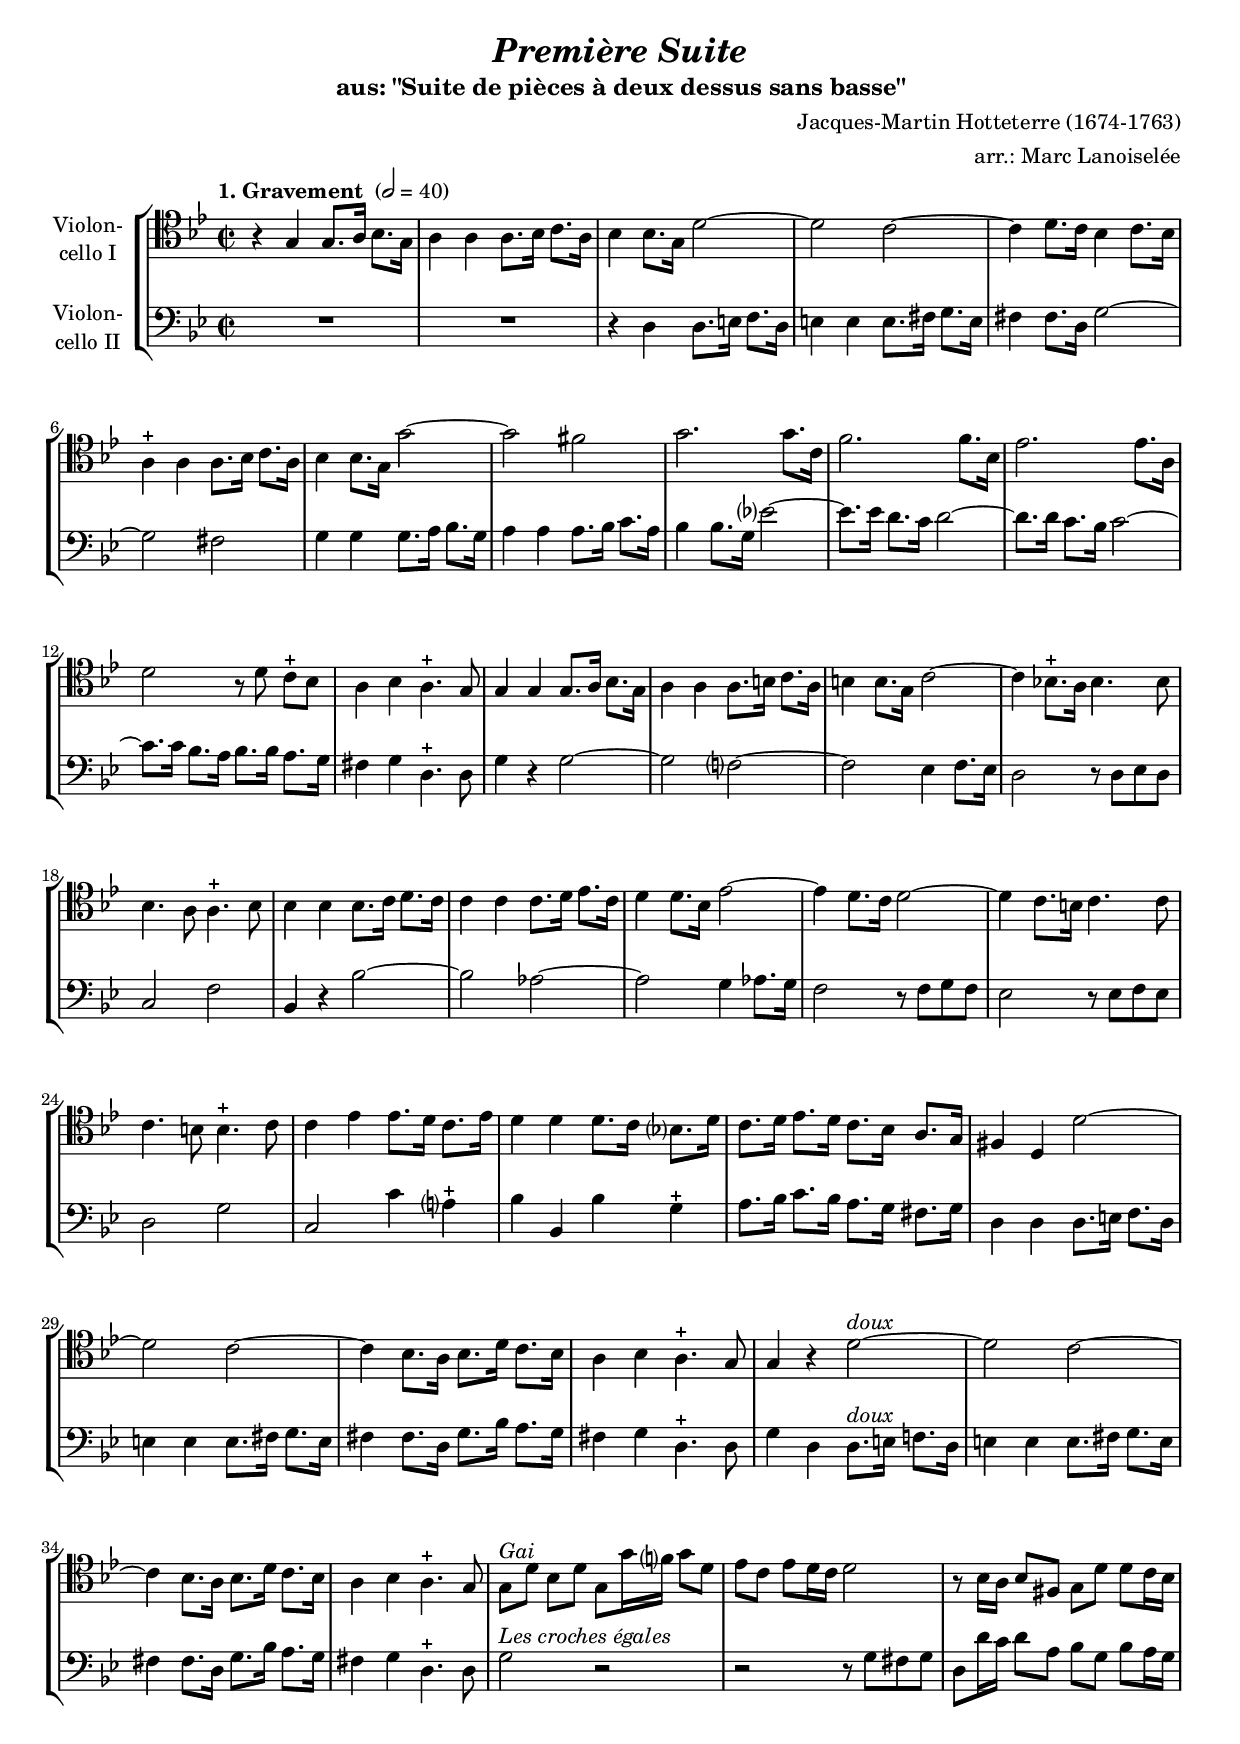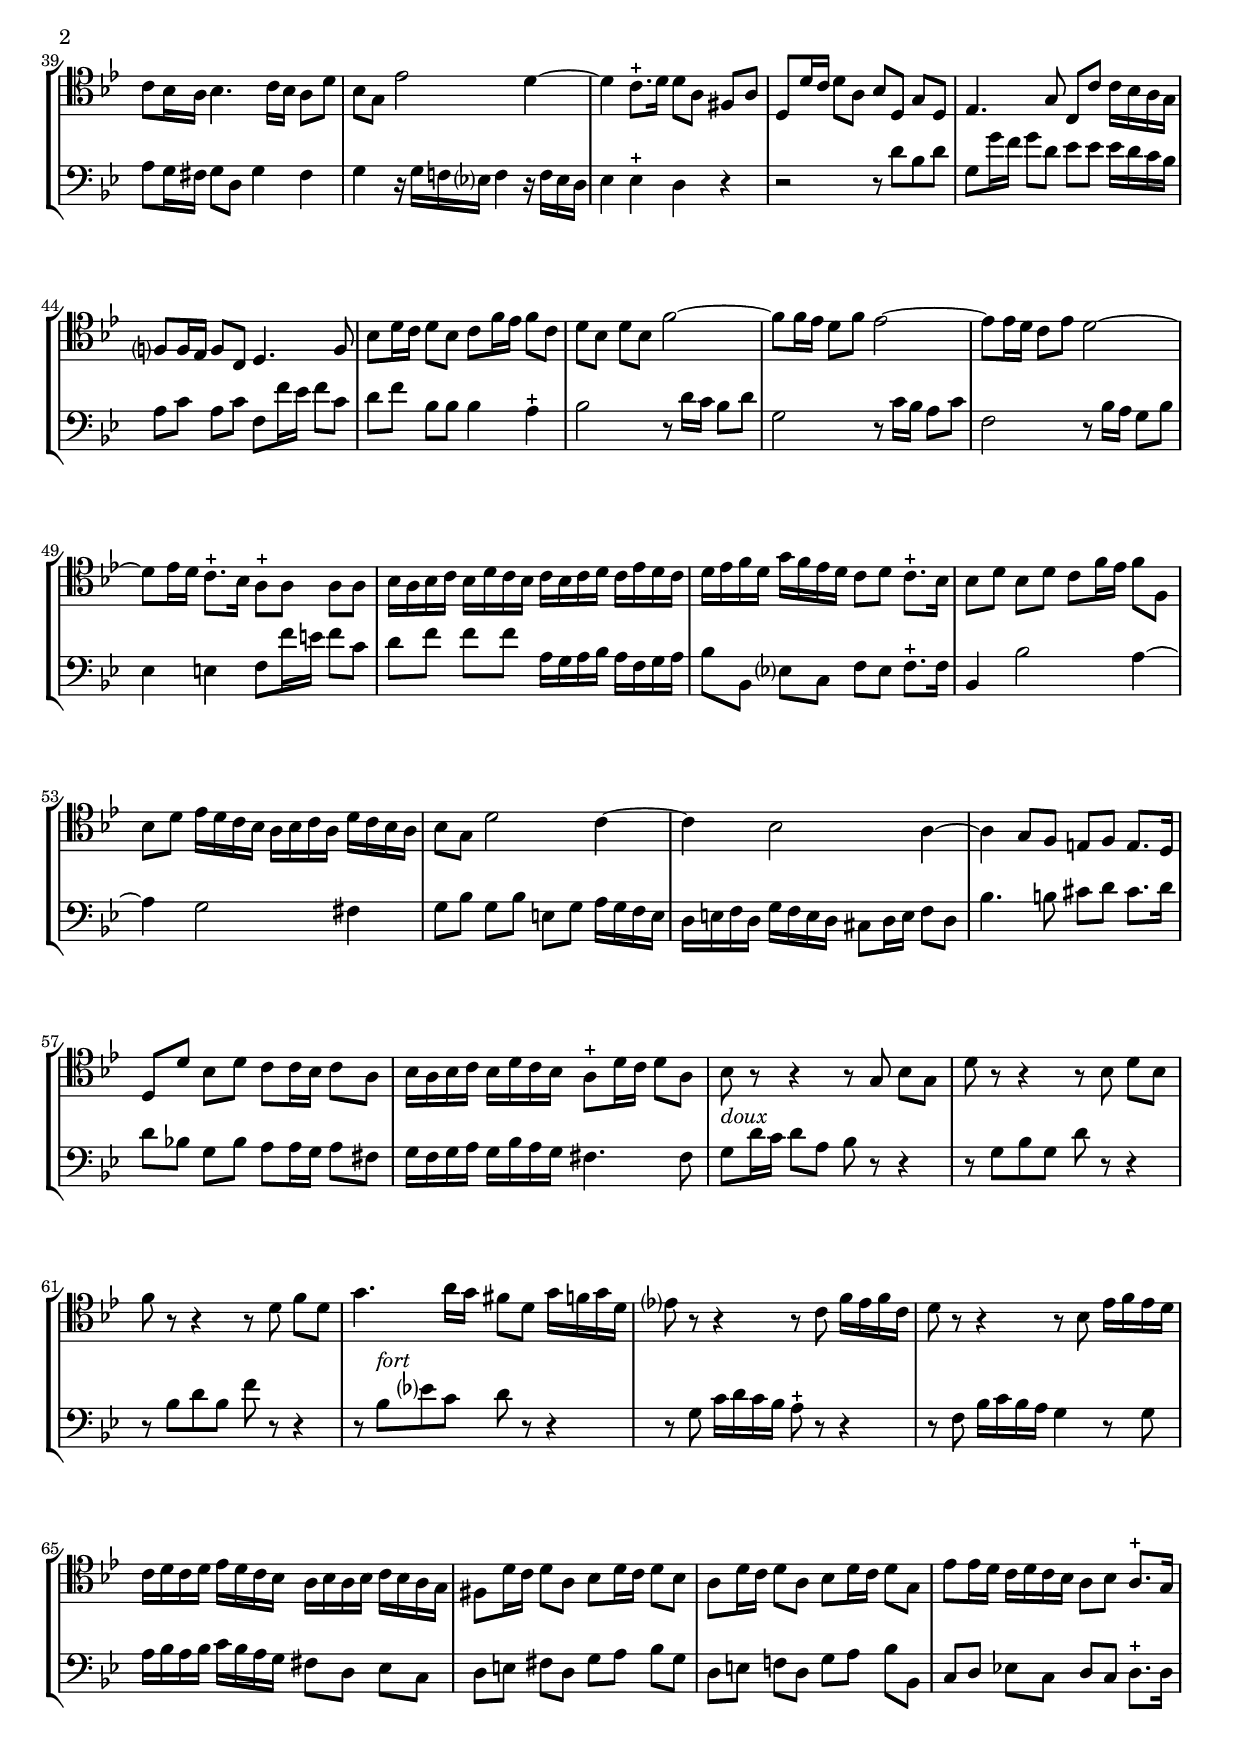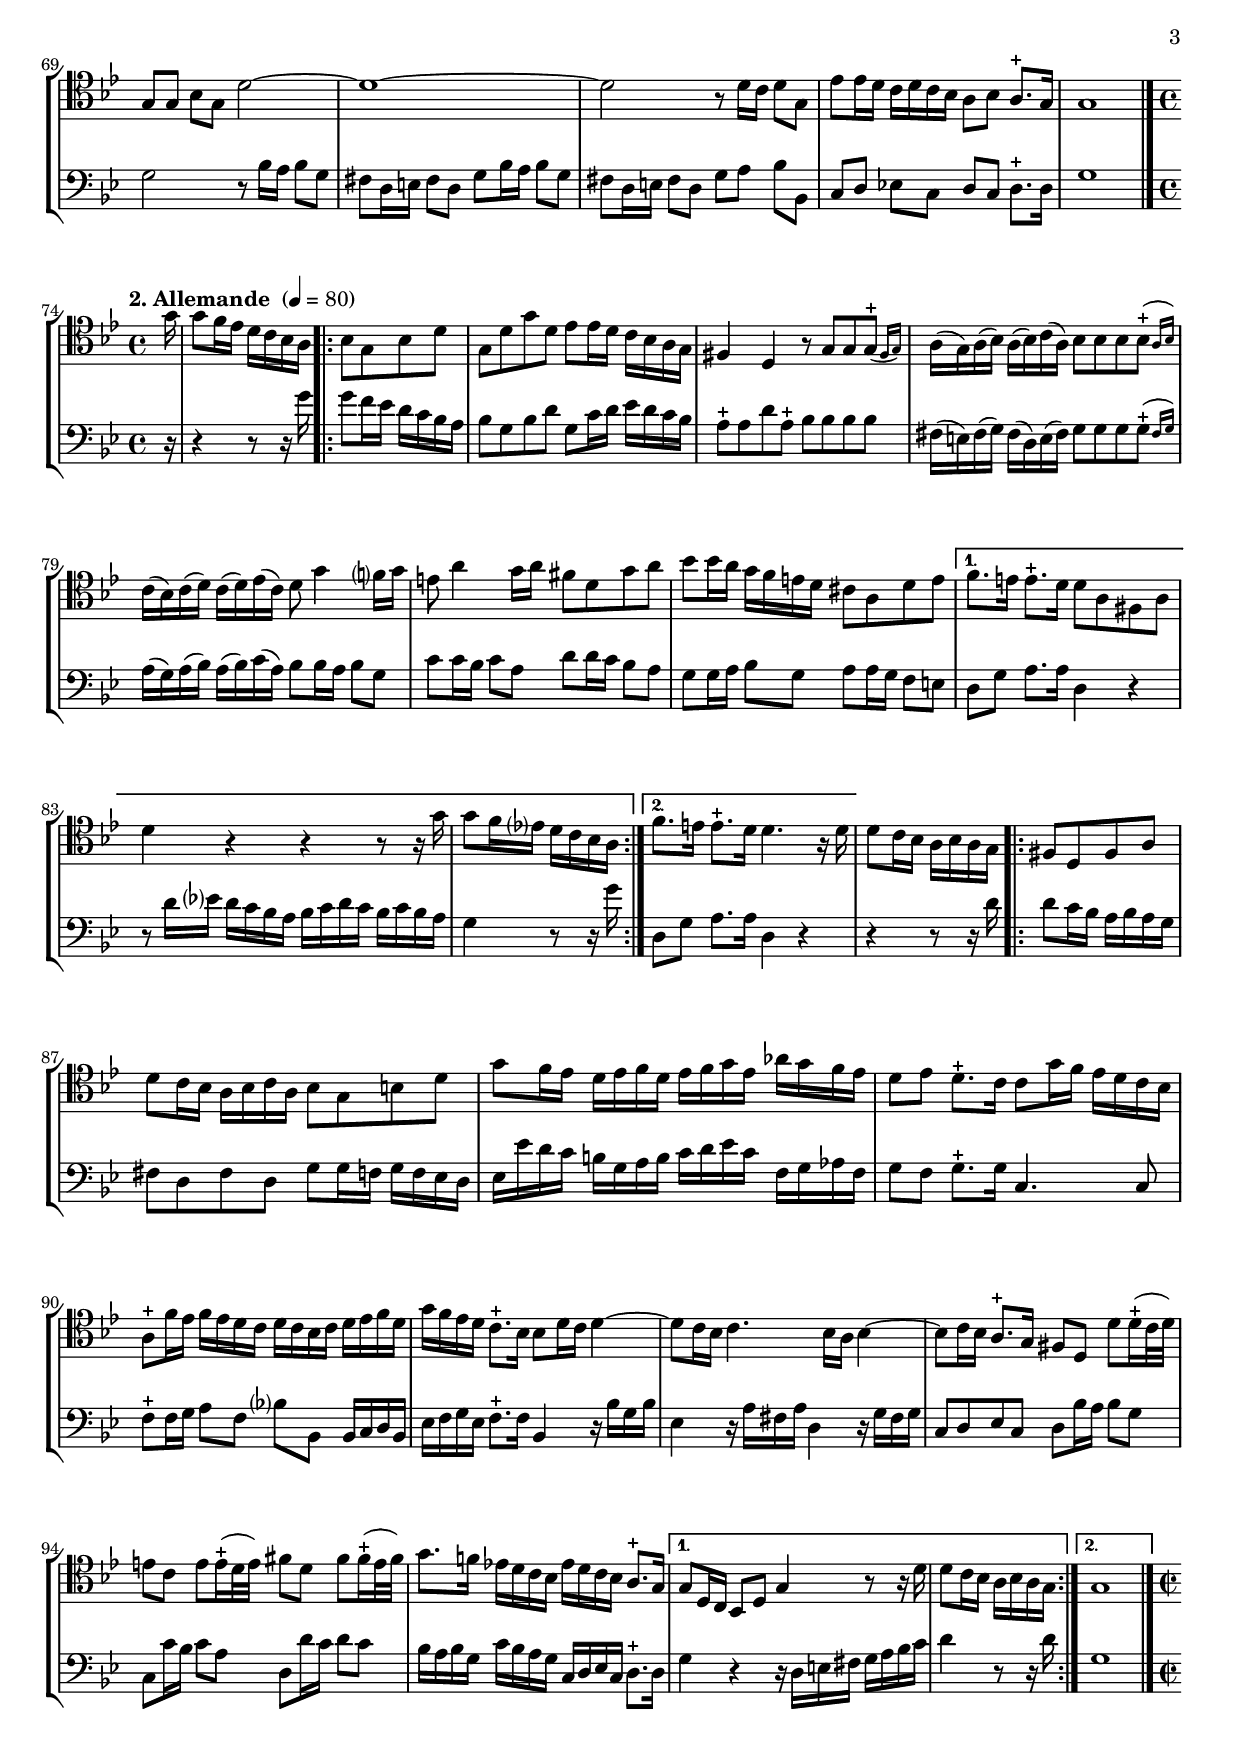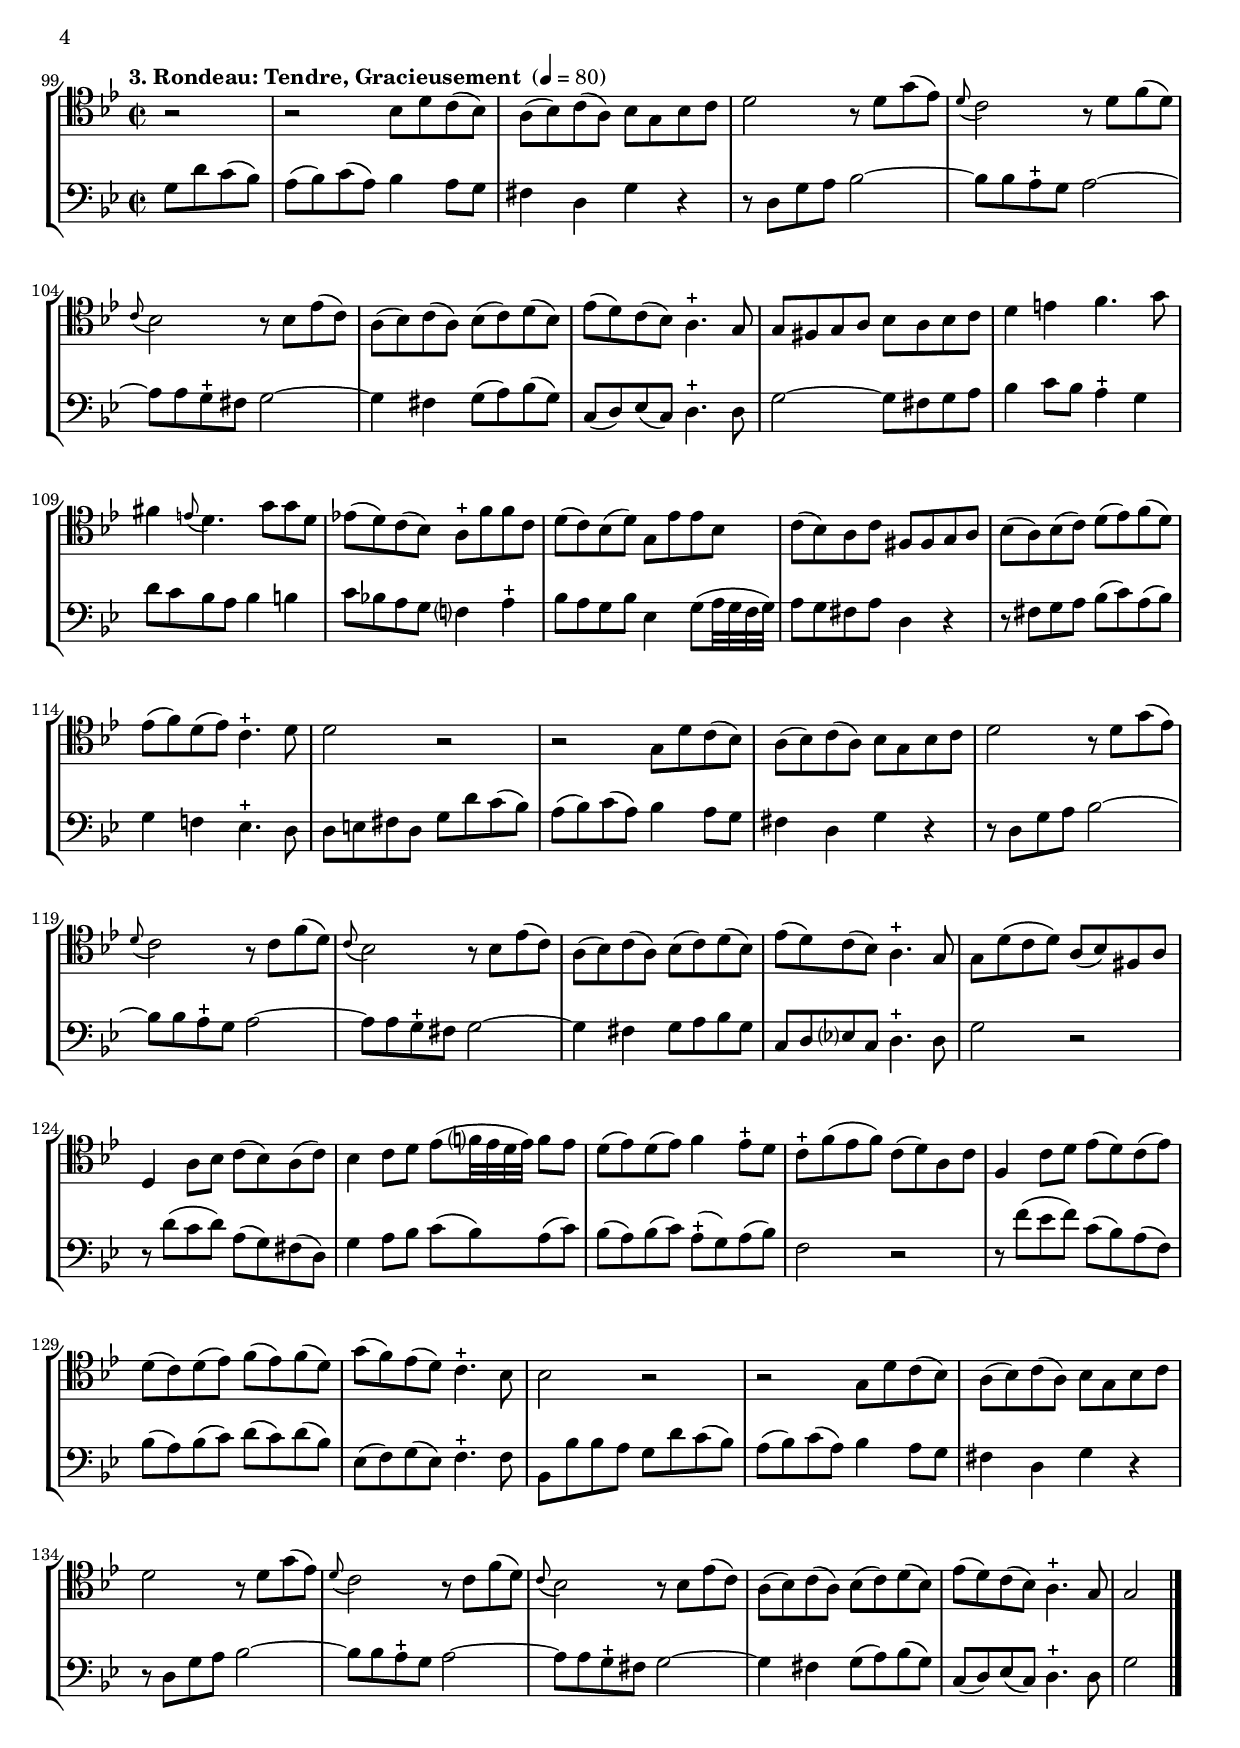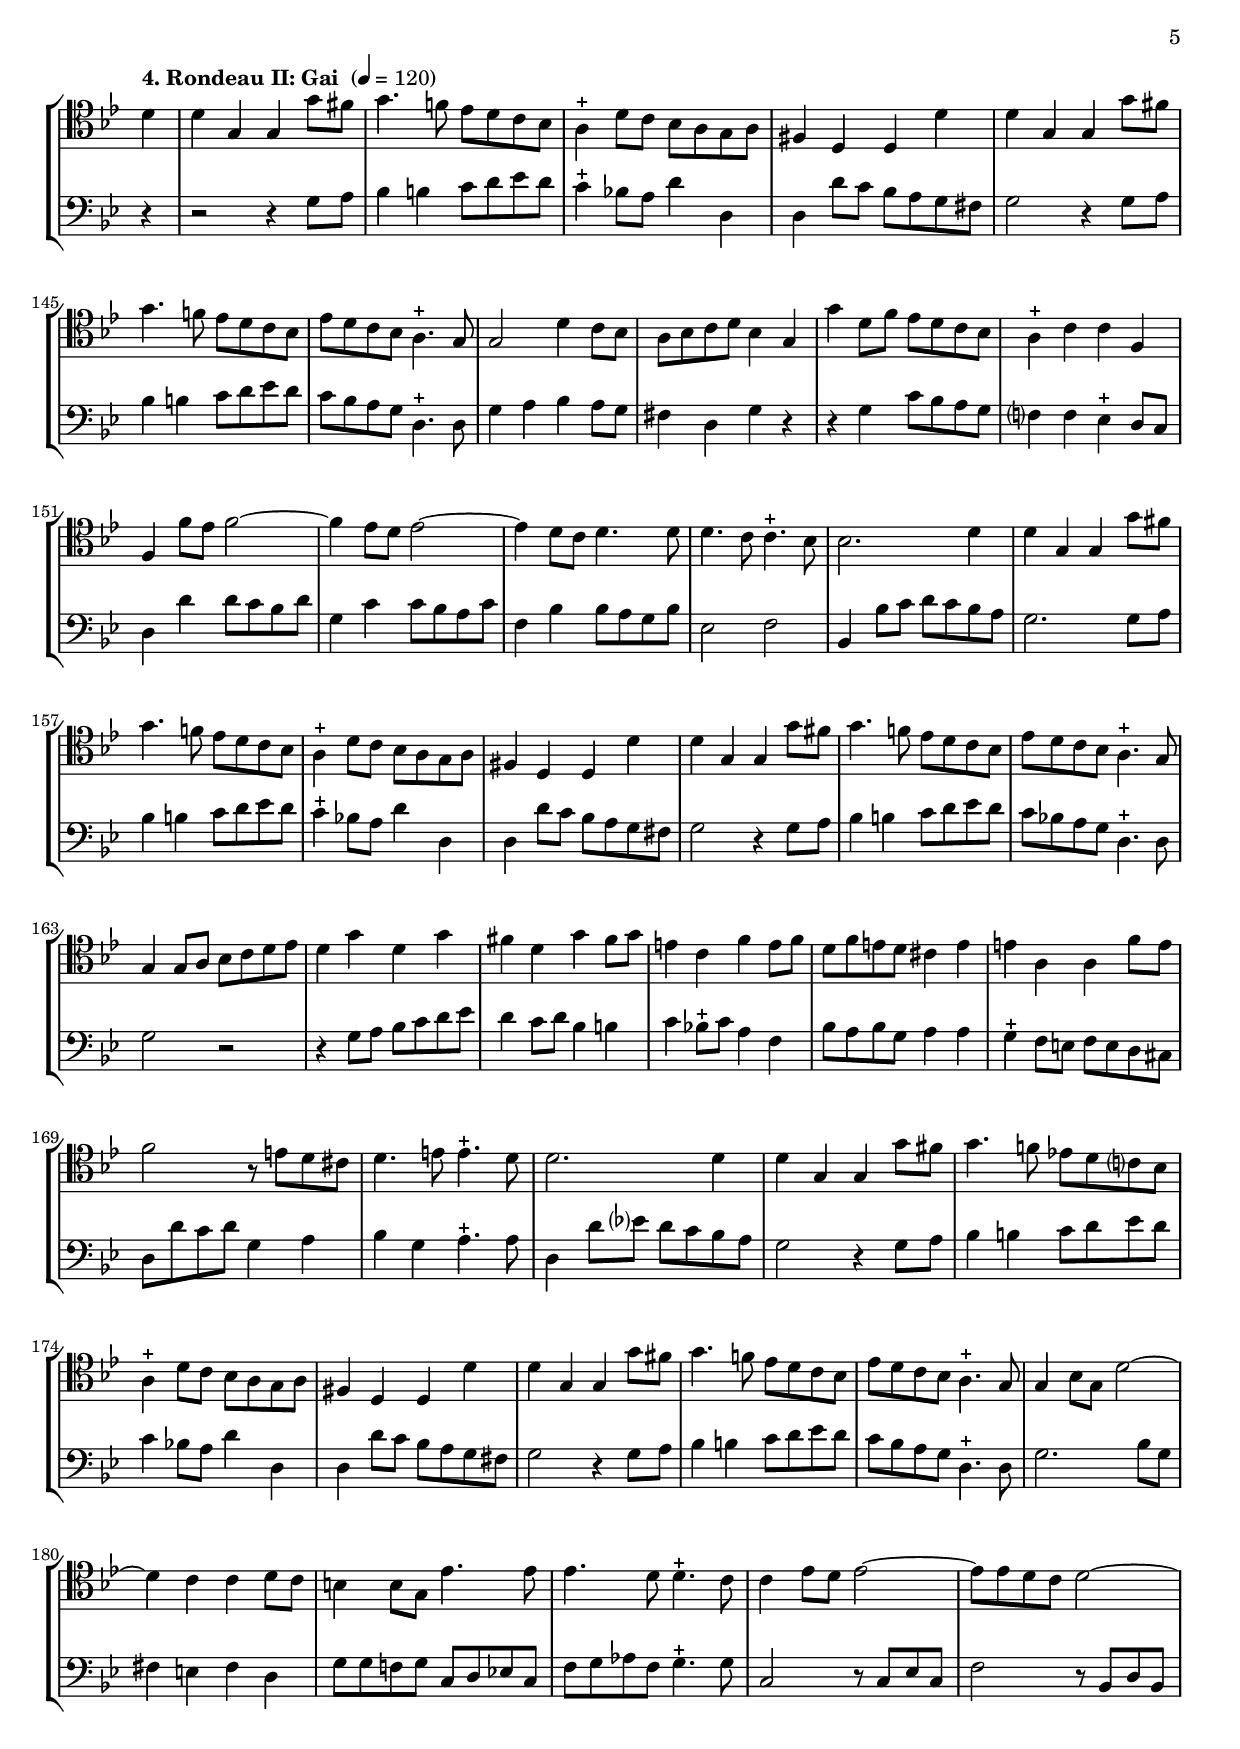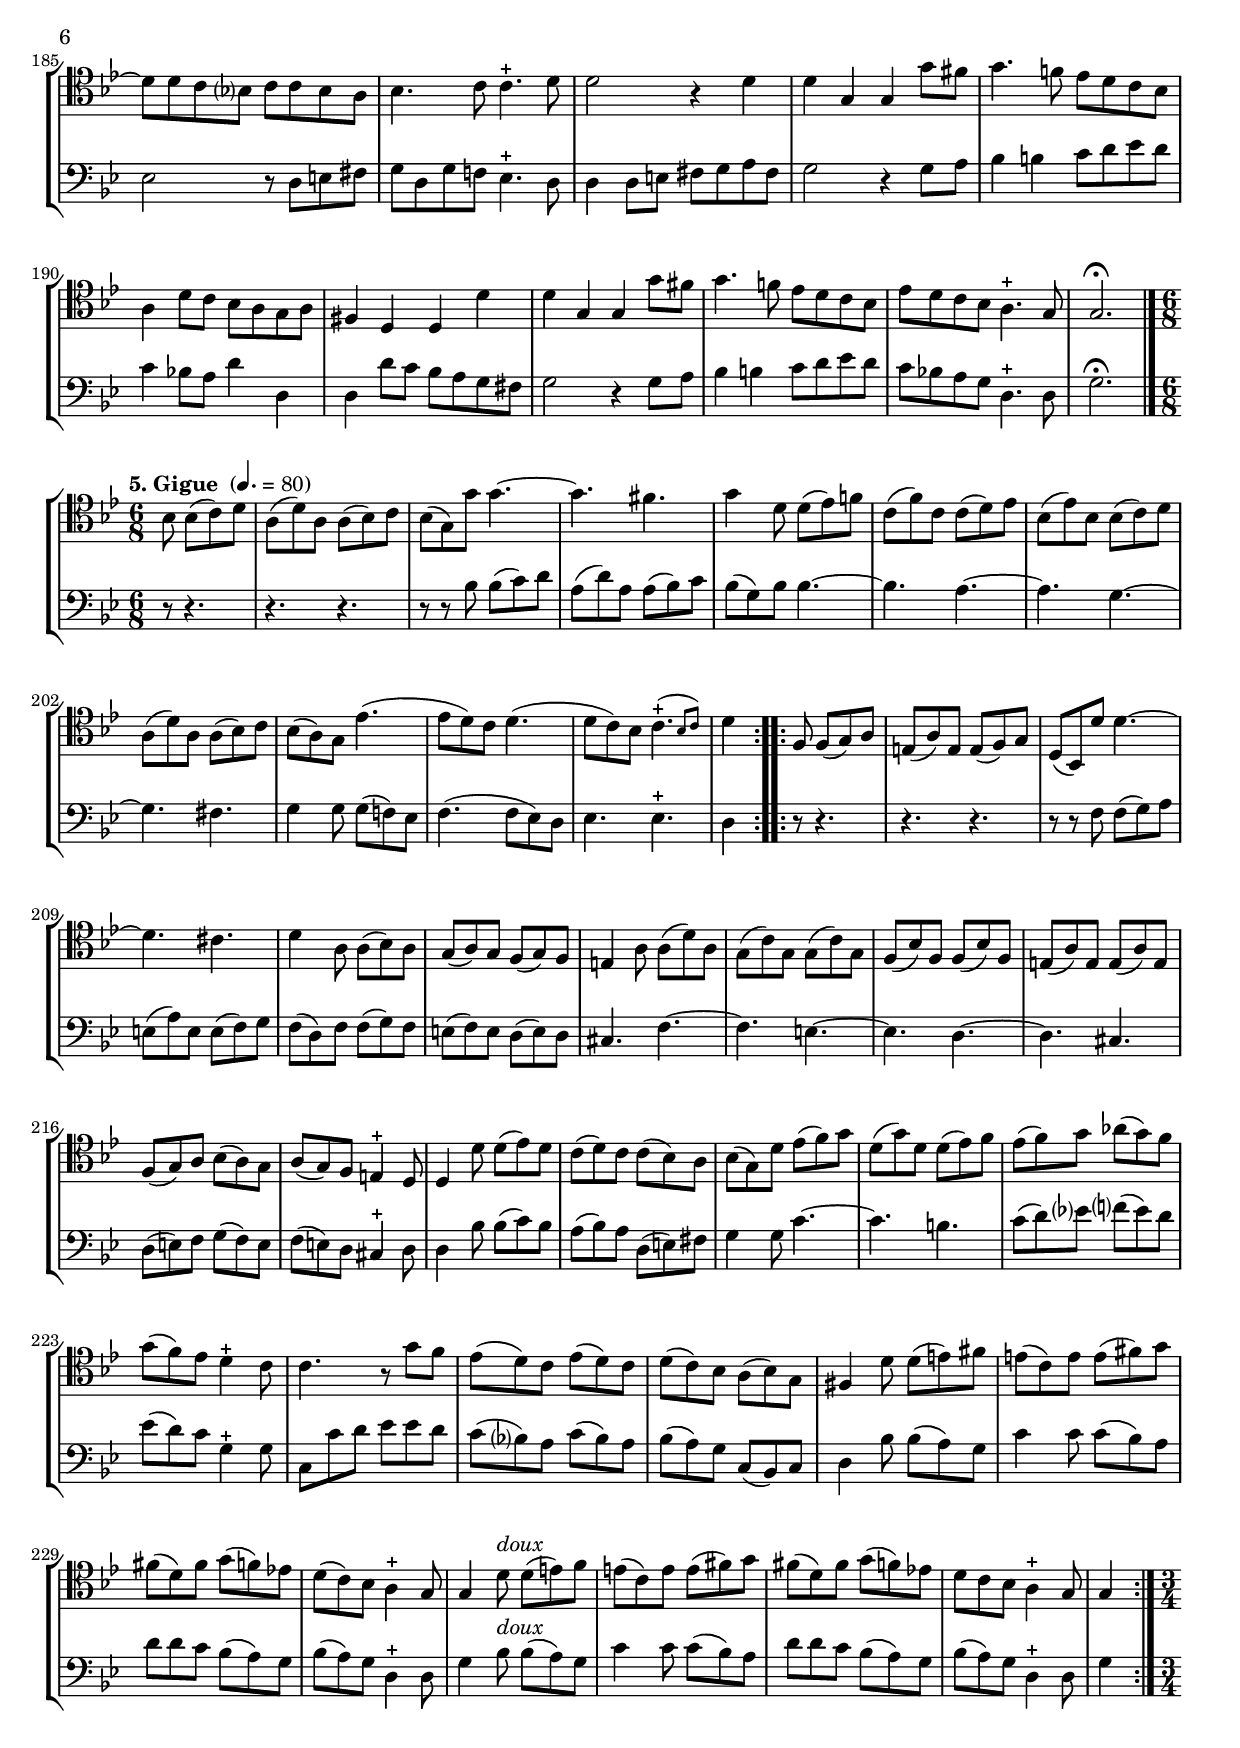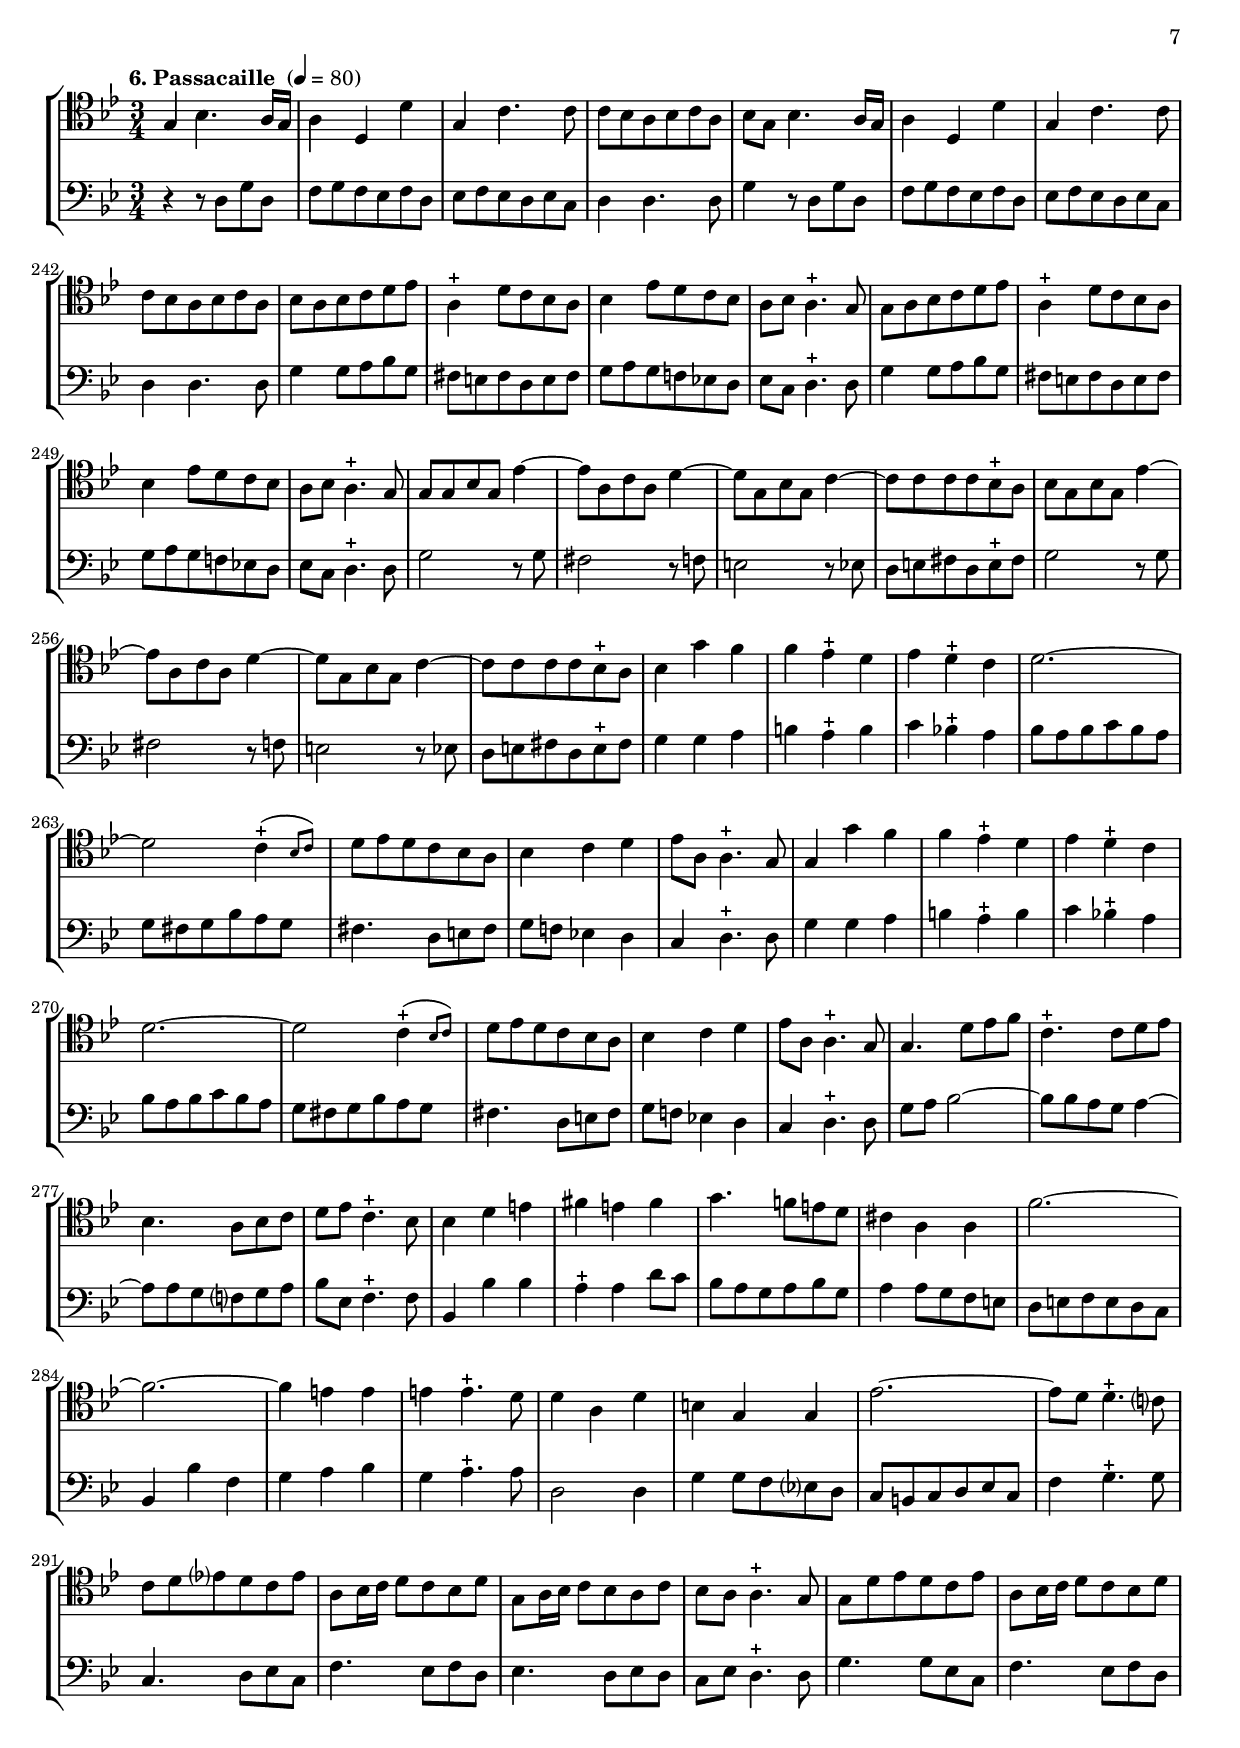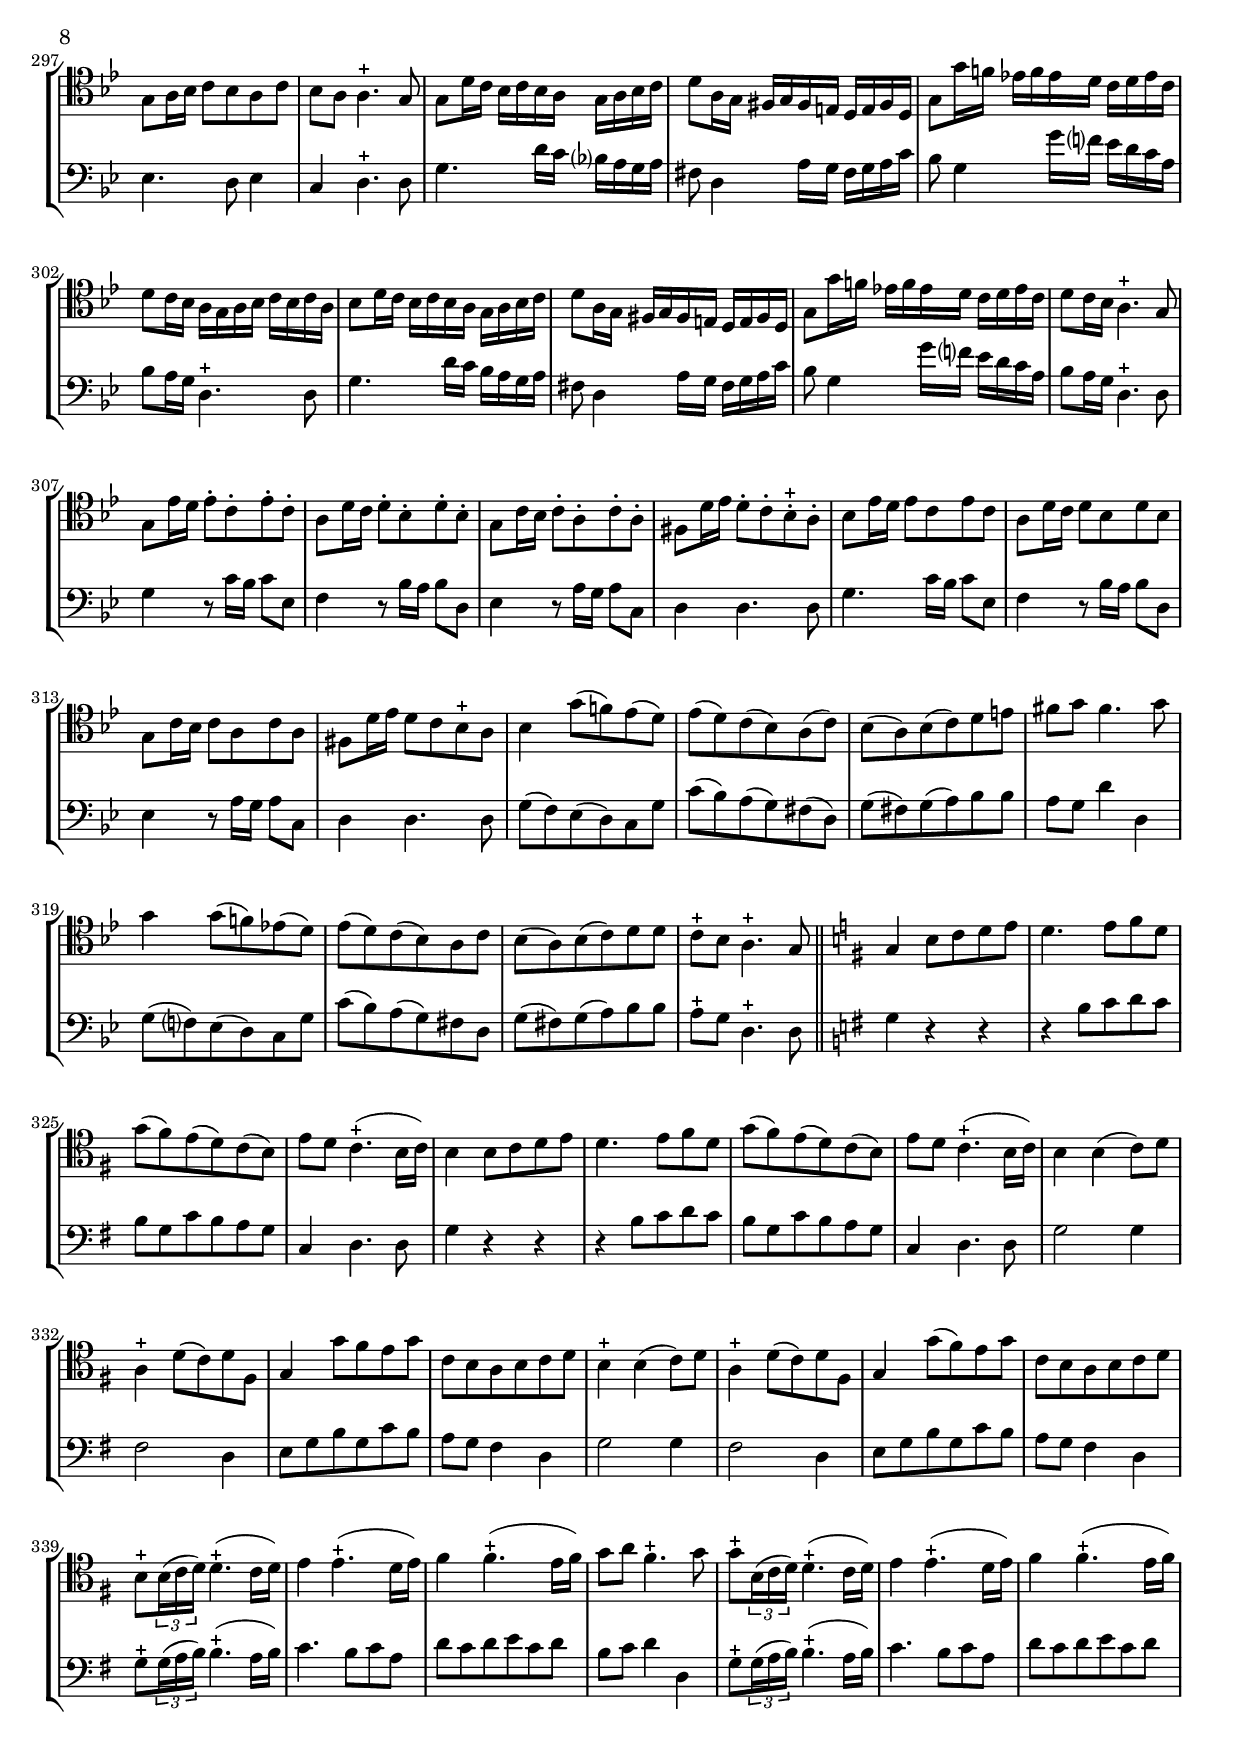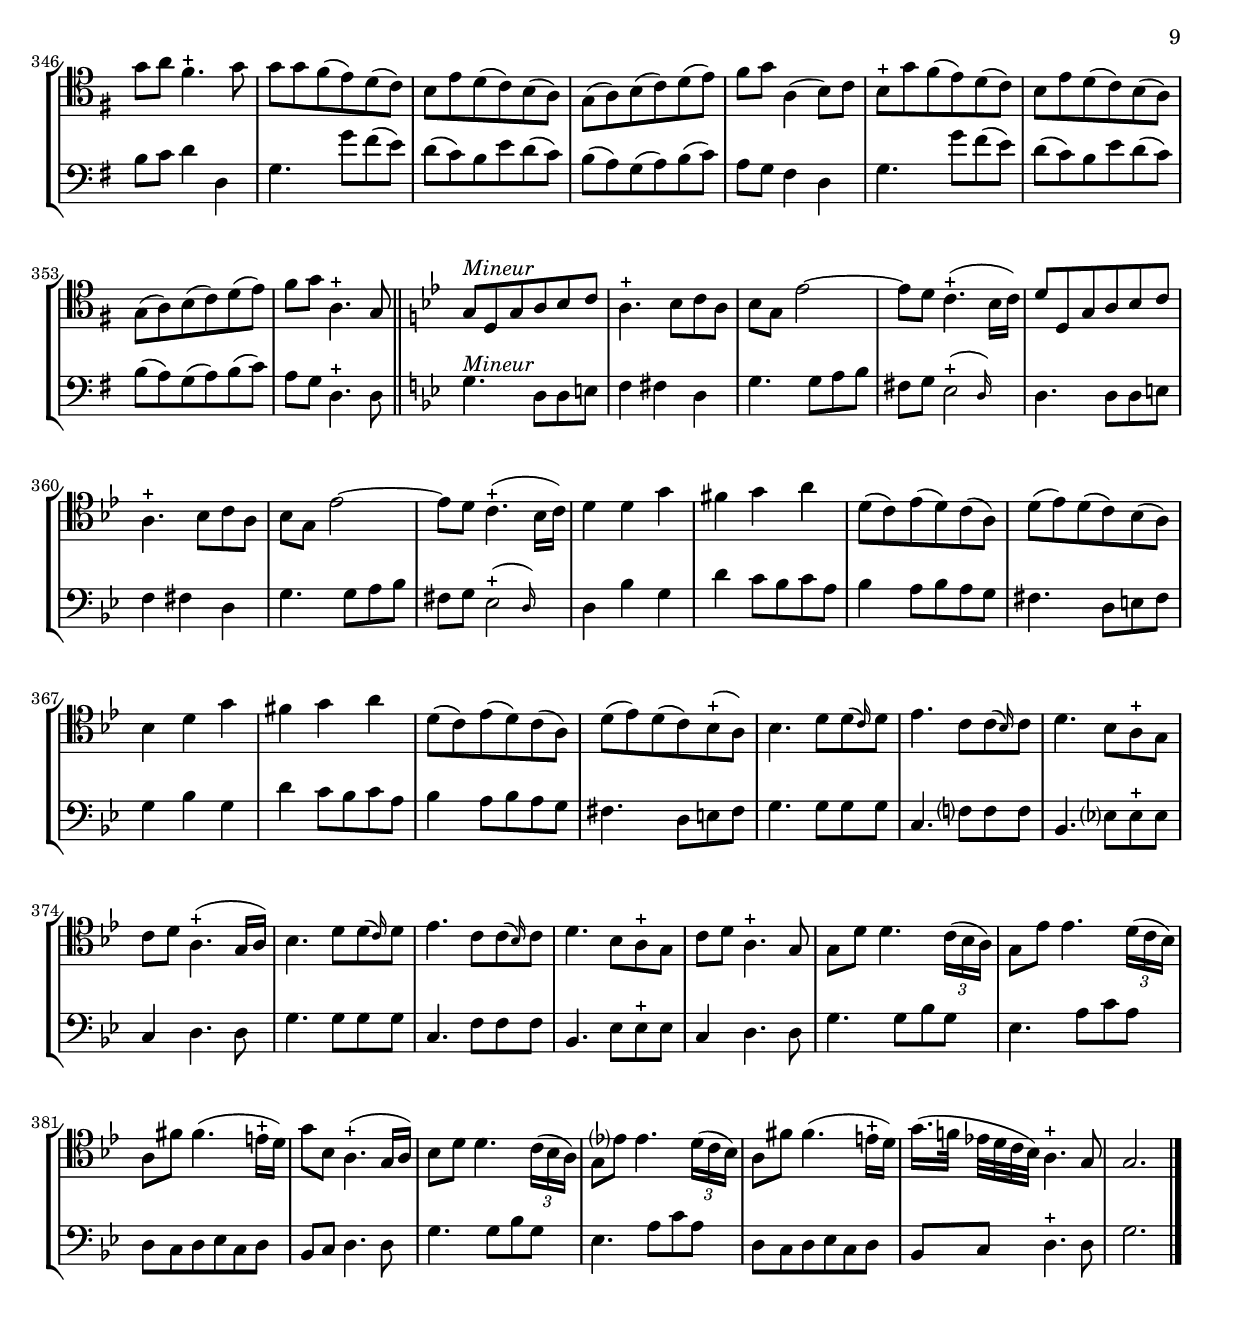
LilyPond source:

\version "2.14.2"
\include "deutsch.ly"

#(set-global-staff-size 18.5)

\header {
  title    = \markup \bold \italic "Première Suite"
  subtitle = "aus: \"Suite de pièces à deux dessus sans basse\""
  composer = "Jacques-Martin Hotteterre (1674-1763)"
  arranger = "arr.: Marc Lanoiselée"
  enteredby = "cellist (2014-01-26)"
}

voiceconsts = {
 \key d \minor
% \clef "treble"
 \clef "bass"
% \numericTimeSignature

 \compressFullBarRests
}

mihi = "clarinet"
milo = "bassoon"

doux = \markup \italic "doux"
fort = \markup \italic "fort"
gai  = \markup \italic "Gai"
min  = \markup \italic "Mineur"
lce  = \markup \italic "Les croches égales"

introa = {
           \tempo "1. Gravement " 2=40
           \time 2/2
           % Set default beaming for all staves
           \set Timing.beamExceptions = #'()
	   \set Timing.baseMoment = #(ly:make-moment 1 4)
	   \set Timing.beatStructure = #'(1 1 1 1)
         }

introb = { \break \tempo "2. Allemande " 4=80 \time 4/4 }
introc = { \pageBreak \tempo "3. Rondeau: Tendre, Gracieusement " 4=80  \time 2/2 }
introd = { \break \tempo "4. Rondeau II: Gai " 4=120 }
introe = { \break \tempo "5. Gigue " 4.=80 \time 6/8 }
introf = { \pageBreak \tempo "6. Passacaille " 4=80 \time 3/4 }

va = \relative c'' {
  \voiceconsts
  \clef "tenor"

  \introa
  r4 d d8. e16 f8. d16
  e4 e e8. f16 g8. e16
  f4 f8. d16 a'2~
  a g~

  g4 a8. g16 f4 g8. f16
  e4-+ e e8. f16 g8. e16
  f4 f8. d16 d'2~
  d cis
  d2. d8. g,16

  c2. c8. f,16
  b2. b8. e,16
  a2 r8 a g-+ f
  e4 f e4.-+ d8
  d4 d d8. e16 f8. d16

  e4 e e8. fis16 g8.e16
  fis4 fis8. d16 g2~
  g4 f!8.-+ e16 f4. f8
  f4. e8 e4.-+ f8
  f4 f f8. g16 a8. g16

  g4 g g8. a16 b8. g16
  a4 a8. f16 b2~
  b4 a8. g16 a2~
  a4 g8. fis16 g4. g8
  g4. fis8 fis4.-+ g8

  g4 b b8. a16 g8. b16
  a4 a a8. g16 f?8. a16
  g8. a16 b8. a16 g8. f16 e8. d16
  cis4 a a'2~

  a g~
  g4 f8. e16 f8. a16 g8. f16
  e4 f e4.-+ d8
  d4 r a'2~^\doux

  a g~
  g4 f8. e16 f8. a16 g8. f16
  e4 f e4.-+ d8
  d^\gai a' f a d, d'16 c? d8 a

  b g b a16 g a2
  r8 f16 e f8 cis d a' a g16 f
  g8 f16 e f4. g16 f e8 a

  f d b'2 a4~
  a g8.-+ a16 a8 e cis e
  a, a'16 g a8 e f a, d a

  b4. d8 g, g' g16 f e d
  c?8 c16 b c8 g a4. c8
  f a16 g a8 f g c16 b c8 g

  a f a f c'2~
  c8 c16 b a8 c b2~
  b8 b16 a g8 b a2~

  a8 b16 a g8.-+ f16 e8-+ e e e
  f16 e f g f a g f g f g a g b a g
  a b c a d c b a g8 a g8.-+ f16

  f8 a f a g c16 b c8 c,
  f a b16 a g f e f g e a g f e
  f8 d a'2 g4~

  g f2 e4~
  e d8 c h c h8. a16
  a8 a' f a g g16 f g8 e

  f16 e f g f a g f e8-+ a16 g a8 e
  f r r4 r8 d f d
  a' r r4 r8 f a f

  c' r r4 r8 a c a
  d4. e16 d cis8 a d16 c d a
  b?8 r r4 r8 g c16 b c g

  a8 r r4 r8 f b16 c b a
  g a g a b a g f e f e f g f e d
  cis8 a'16 g a8 e f a16 g a8 f

  e a16 g a8 e f a16 g a8 d,
  b' b16 a g a g f e8 f e8.-+ d16
  d8 d f d a'2~

  a1~
  a2 r8 a16 g a8 d,
  b' b16 a g a g f e8 f e8.-+ d16
  d1 \bar "|."

  \introb
  \partial 16 d'16
  d8 c16 b a g f e
  \repeat volta 2 {
    \partial 2 f8 d f a
    d, a' d a b b16 a g f e d

    cis4 a r8 d d \afterGrace d(-+ { cis16[ d]) }
    e( d) e( f) e( f) g( e) f8 f f \afterGrace f(-+ { e16[ f]) }
    g( f) g( a) g( a) b( g) a8 d4 c?16 d

    h8 e4 d16 e cis8 a d e
    f f16 e d c h a gis8 e a h
  }
  \alternative {
    { c8. h16 h8.-+ a16 a8 e cis e | a4 r r r8 r16 d | \partial 2 d8 c16 b? a g f e }
    { c'8. h16 h8.-+ a16 a4. r16 a }
  }
  a8 g16 f e f e d

  \repeat volta 2 {
    cis8 a cis e
    a g16 f e f g e f8 d fis a
    d c16 b a b c a b c d b es d c b

    a8 b a8.-+ g16 g8 d'16 c b a g f
    e8-+ c'16 b c b a g a g f g a b c a
    d c b a g8.-+ f16 f8 a16 g a4~

    a8 g16 f g4. f16 e f4~
    f8 g16 f e8.-+ d16 cis8 a a' a16(-+ g32 a)
    h8 g h h16(-+ a32 h) cis8 a cis cis16(-+ h32 cis)

    d8. c!16 b! a g f b a g f e8.-+ d16
  }
  \alternative {
    { d8 a16 g f8 a d4 r8 r16 a' | a8 g16 f e f e d }
    { d1 }
  } \bar "|."

  \introc
  \partial 2 r2
  r f8 a g( f)
  e( f) g( e) f d f g
  a2 r8 a d( b)

  \appoggiatura a g2 r8 a c( a)
  \appoggiatura g f2 r8 f b( g)
  e( f) g( e) f( g) a( f)
  b( a) g( f) e4.-+ d8

  d cis d e f e f g
  a4 h c4. d8
  cis4 \appoggiatura h8 a4. d8 d a
  b!( a) g( f) e-+ c' c g

  a( g) f( a) d, b' b f
  g( f) e g cis, cis d e
  f( e) f( g) a( b) c( a)
  b( c) a( b) g4.-+ a8

  a2 r
  r d,8 a' g( f)
  e( f) g( e) f d f g
  a2 r8 a d( b)

  \appoggiatura a g2 r8 g c( a)
  \appoggiatura g f2 r8 f b( g)
  e( f) g( e) f( g) a( f)
  b( a) g( f) e4.-+ d8

  d a'( g a) e( f) cis e
  a,4 e'8 f g( f) e( g)
  f4 g8 a b( c?32 b a b) c8 b
  a( b) a( b) c4 b8-+ a

  g-+ c( b c) g( a) e g
  c,4 g'8 a b( a) g( b)
  a( g) a( b) c( b) c( a)
  d( c) b( a) g4.-+ f8

  f2 r
  r d8 a' g( f)
  e( f) g( e) f d f g
  a2 r8 a d( b)

  \appoggiatura a g2 r8 g c( a)
  \appoggiatura g f2 r8 f b( g)
  e( f) g( e) f( g) a( f)
  b( a) g( f) e4.-+ d8
  d2 \bar "|."

  \introd
  \partial 4 a'4
  a d, d d'8 cis
  d4. c!8 b a g f
  e4-+ a8 g f e d e
  cis4 a a a'

  a d, d d'8 cis
  d4. c!8 b a g f
  b a g f e4.-+ d8
  d2 a'4 g8 f
  e f g a f4 d

  d' a8 c b a g f
  e4-+ g g c,
  c c'8 b c2~
  c4 b8 a b2~
  b4 a8 g a4. a8
  a4. g8 g4.-+ f8

  f2. a4
  a d, d d'8 cis
  d4. c!8 b a g f
  e4-+ a8 g f e d e
  cis4 a a a'

  a d, d d'8 cis
  d4. c!8 b a g f
  b a g f e4.-+ d8
  d4 d8 e f g a b
  a4 d a d

  cis a d cis8 d
  h4 g c h8 c
  a c h a gis4 h
  h e, e c'8 h
  c2 r8 h a gis

  a4. h8 h4.-+ a8
  a2. a4
  a d, d d'8 cis
  d4. c!8 b! a g? f
  e4-+ a8 g f e d e

  cis4 a a a'
  a d, d d'8 cis
  d4. c!8 b a g f
  b a g f e4.-+ d8
  d4 f8 d a'2~

  a4 g g a8 g
  fis4 fis8 d b'4. b8
  b4. a8 a4.-+ g8
  g4 b8 a b2~
  b8 b a g a2~

  a8 a g f? g g f e
  f4. g8 g4.-+ a8
  a2 r4 a
  a d, d d'8 cis
  d4. c!8 b a g f

  e4 a8 g f e d e
  cis4 a a a'
  a d, d d'8 cis
  d4. c!8 b a g f
  b a g f e4.-+ d8
  d2.\fermata \bar "|."

  \introe
  \repeat volta 2 {

  \partial 2 f8 f( g) a
    e( a) e e( f) g
    f( d) d' d4.~
    d cis
    d4 a8 a( b) c!

    g( c) g g( a) b
    f( b) f f( g) a
    e( a) e e( f) g
    f( e) d b'4.(
    b8 a) g a4.(
    a8 g) f \afterGrace g4.(-+ { f8[ g]) }

    a4
  }
  \repeat volta 2 {
    \partial 2 c,8 c( d) e
    h( e) h h( c) d
    a( f) a' a4.~
    a gis
    a4 e8 e( f) e
    d( e) d c( d) c

    h4 e8 e( a) e
    d( g) d d( g) d
    c( f) c c( f) c
    h( e) h h( e) h
    c( d) e f( e) d
    e( d) c h4-+ a8

    a4 a'8 a( b) a
    g( a) g g( f) e
    f( d) a' b( c) d
    a( d) a a( b) c
    b( c) d es( d) c
    d( c) b a4-+ g8

    g4. r8 d' c
    b( a) g b( a) g
    a( g) f e( f) d
    cis4 a'8 a( h) cis
    h( g) h h( cis) d
    cis( a) cis d( c) b!

    a( g) f e4-+ d8
    d4 a'8^\doux a( h) c
    h( g) h h( cis) d
    cis( a) cis d( c) b!
    a g f e4-+ d8
    d4
  }

  \introf
  \partial 2. d f4. e16 d
  e4 a, a'
  d, g4. g8
  g f e f g e
  f d f4. e16 d
  e4 a, a'

  d, g4. g8
  g f e f g e
  f e f g a b
  e,4-+ a8 g f e
  f4 b8 a g f
  e f e4.-+ d8
  d e f g a b

  e,4-+ a8 g f e
  f4 b8 a g f
  e f e4.-+ d8
  d d f d b'4~
  b8 e, g e a4~
  a8 d, f d g4~
  g8 g g g f-+ e

  f d f d b'4~
  b8 e, g e a4~
  a8 d, f d g4~
  g8 g g g f-+ e
  f4 d' c
  c b-+ a
  b a-+ g
  a2.~

  a2 \afterGrace g4(-+ { f8[ g]) }
  a b a g f e
  f4 g a
  b8 e, e4.-+ d8
  d4 d' c
  c b-+ a
  b a-+ g
  a2.~
  a2 \afterGrace g4(-+ { f8[ g]) }

  a b a g f e
  f4 g a
  b8 e, e4.-+ d8
  d4. a'8 b c
  g4.-+ g8 a b
  f4. e8 f g
  a b g4.-+ f8
  f4 a h

  cis h cis
  d4. c!8 h a
  gis4 e e
  c'2.~
  c~
  c4 h h
  h h4.-+ a8
  a4 e a
  fis d d

  b'2.~
  b8 a a4.-+ g?8
  g a b? a g b
  e, f16 g a8 g f a
  d, e16 f g8 f e g
  f e e4.-+ d8
  d a' b a g b

  e, f16 g a8 g f a
  d, e16 f g8 f e g
  f e e4.-+ d8
  d a'16 g f g f e d e f g
  a8 e16 d cis d cis h a h cis a

  d8 d'16 c! b! c b a g a b g
  a8 g16 f e d e f g f g e
  f8 a16 g f g f e d e f g
  a8 e16 d cis d cis h a h cis a

  d8 d'16 c! b! c b a g a b g
  a8 g16 f e4.-+ d8
  d b'16 a b8-. g-. b-. g-.
  e a16 g a8-. f-. a-. f-.
  d g16 f g8-. e-. g-. e-.

  cis a'16 b a8-. g-. f-.-+ e-.
  f b16 a b8 g b g
  e a16 g a8 f a f
  d g16 f g8 e g e
  cis a'16 b a8 g f-+ e

  f4 d'8( c!) b( a)
  b( a) g( f) e( g)
  f( e) f( g) a h
  cis d cis4. d8
  d4 d8( c!) b!( a)
  b( a) g( f) e g

  f( e) f( g) a a
  g-+ f e4.-+ d8 \bar "||" \key d \major
  d4 fis8 g a h
  a4. h8 cis a
  d( cis) h( a) g( fis)
  h a g4.(-+ fis16 g)

  fis4 fis8 g a h
  a4. h8 cis a
  d( cis) h( a) g( fis)
  h a g4.(-+ fis16 g)
  fis4 fis( g8) a
  e4-+ a8( g) a cis,

  d4 d'8 cis h d
  g, fis e fis g a
  fis4-+ fis( g8) a
  e4-+ a8( g) a cis,
  d4 d'8( cis) h d
  g, fis e fis g a

  fis-+ \times 2/3 { fis16( g a) } a4.(-+ g16 a)
  h4 h4.(-+ a16 h)
  cis4 cis4.(-+ h16 cis)
  d8 e cis4.-+ d8
  d-+ \times 2/3 { fis,16( g a) } a4.(-+ g16 a)
  h4 h4.(-+ a16 h)

  cis4 cis4.(-+ h16 cis)
  d8 e cis4.-+ d8
  d d cis( h) a( g)
  fis h a( g) fis( e)
  d( e) fis( g) a( h)
  cis d e,4( fis8) g

  fis-+ d' cis( h) a( g)
  fis h a( g) fis( e)
  d( e) fis( g) a( h)
  cis d e,4.-+ d8 \bar "||" \key d \minor
  d^\min a d e f g
  e4.-+ f8 g e

  f d b'2~
  b8 a g4.(-+ f16 g)
  a8 a, d e f g
  e4.-+ f8 g e
  f d b'2~
  b8 a g4.(-+ f16 g)
  a4 a d

  cis d e
  a,8( g) b( a) g( e)
  a( b) a( g) f( e)
  f4 a d
  cis d e
  a,8( g) b( a) g( e)

  a( b) a( g) f(-+ e)
  f4. a8 \afterGrace a( g16) a8
  b4. g8  \afterGrace g( f16) g8
  a4. f8 e-+ d
  g a e4.(-+ d16 e)
  f4. a8 \afterGrace a( g16) a8

  b4. g8  \afterGrace g( f16) g8
  a4. f8 e-+ d
  g a e4.-+ d8
  d a' a4. \times 2/3 { g16( f e) }
  d8 b' b4. \times 2/3 { a16( g f) }
  e8 cis' cis4.( h16-+ a)

  d8 f, e4.(-+ d16 e)
  f8 a a4. \times 2/3 { g16( f e) }
  d8 b'? b4. \times 2/3 { a16( g f) }
  e8 cis' cis4.( h16-+ a)
  d16.( c!32 b![ a g f]) e4.-+ d8
  d2. \bar "|."
}

vb = \relative c'' {
  \voiceconsts

  \introa
  R1*2
  r4 a a8. h16 c8. a16
  h4 h h8. cis16 d8. h16

  cis4 cis8. a16 d2~
  d cis
  d4 d d8. e16 f8. d16
  e4 e e8. f16 g8. e16
  f4 f8. d16 b'?2~

  b8. b16 a8. g16 a2~
  a8. a16 g8. f16 g2~
  g8. g16 f8. e16 f8. f16 e8. d16
  cis4 d a4.-+ a8
  d4 r d2~

  d c?~
  c b4 c8. b16
  a2 r8 a[ b a]
  g2 c
  f,4 r f'2~

  f es~
  es d4 es8. d16
  c2 r8 c[ d c]
  b2 r8 b[ c b]
  a2 d

  g, g'4 e?-+
  f f, f' d-+
  e8. f16 g8. f16 e8. d16 cis8. d16
  a4 a a8. h16 c8. a16

  h4 h h8. cis16 d8. h16
  cis4 cis8. a16 d8. f16 e8. d16
  cis4 d a4.-+ a8
  d4 a a8.^\doux h16 c!8. a16

  h4 h h8. cis16 d8. h16
  cis4 cis8. a16 d8. f16 e8. d16
  cis4 d a4.-+ a8
  d2^\lce r

  r r8 d[ cis d]
  a a'16 g a8 e f d f e16 d
  e8 d16 cis d8 a d4 cis

  d r16 d c! b? c4 r16 c b a
  b4 b-+ a r
  r2 r8 a'[ f a]

  d, d'16 c d8 a b b b16 a g f
  e8 g e g c, c'16 b c8 g
  a c f, f f4 e-+

  f2 r8 a16 g f8 a
  d,2 r8 g16 f e8 g
  c,2 r8 f16 e d8 f

  b,4 h c8 c'16 h! c8 g
  a c c c e,16 d e f e c d e
  f8 f, b? g c b c8.-+ c16

  f,4 f'2 e4~
  e d2 cis4
  d8 f d f h, d e16 d c h

  a h c a d c h a gis8 a16 h c8 a
  f'4. fis8 gis a gis8. a16
  a8 f! d f e e16 d e8 cis

  d16 c d e d f e d cis4. cis8
  d^\doux a'16 g a8 e f r r4
  r8 d[ f d] a' r r4

  r8 f[ a f] c' r r4
  r8 f,[^\fort b? g] a r r4
  r8 d, g16 a g f e8-+ r r4

  r8 c f16 g f e d4 r8 d
  e16 f e f g f e d cis8 a b g
  a h cis a d e f d

  a h c! a d e f f,
  g a b! g a g a8.-+ a16
  d2 r8 f16 e f8 d

  cis8 a16 h cis8 a d f16 e f8 d
  cis8 a16 h cis8 a d e f f,
  g a b! g a g a8.-+ a16
  d1 \bar "|."

  \introb
  \partial 16 r16
  r4 r8 r16 d'
  \repeat volta 2 {
    \partial 2 d8 c16 b a g f e
    f8 d f a d, g16 a b a g f

    e8-+ e a e-+ f f f f
    cis16( h) cis( d) cis( a) h( cis) d8 d d \afterGrace d(-+ { cis16[ d]) }
    e( d) e( f) e( f) g( e) f8 f16 e f8 d

    g g16 f g8 e a a16 g f8 e
    d d16 e f8 d e e16 d c8 h
  }
  \alternative {
    { a d e8. e16 a,4 r | r8 a'16 b? a g f e f g a g f g f e | \partial 2 d4 r8 r16 d' }
    { a,8 d e8. e16 a,4 r }
  }
  r r8 r16 a'

  \repeat volta 2 {
    a8 g16 f e f e d
    cis8 a cis a d d16 c d c b a
    b b' a g fis d e fis g a b g c, d es c

    d8 c d8.-+ d16 g,4. g8
    c-+ c16 d e8 c f? f, f16 g a f
    b c d b c8.-+ c16 f,4 r16 f' d f

    b,4 r16 e cis e a,4 r16 d cis d
    g,8 a b g a f'16 e f8 d
    g, g'16 f g8 e a, a'16 g a8 g

    f16 e f d g f e d g, a b g a8.-+ a16
  }
  \alternative {
    { d4 r r16 a h cis d e f g | \partial 2 a4 r8 r16 a }
    { d,1 }
  } \bar "|."

  \introc
  \partial 2 d8 a' g( f)
  e( f) g( e) f4 e8 d
  cis4 a d r
  r8 a d e f2~

  f8 f e-+ d e2~
  e8 e d-+ cis d2~
  d4 cis d8( e) f( d)
  g,( a) b( g) a4.-+ a8

  d2~ d8 cis d e
  f4 g8 f e4-+ d
  a'8 g f e f4 fis
  g8 f! e d c?4 e-+
  f8 e d f b,4 d8( e32 d c d)

  e8 d cis e a,4 r
  r8 cis d e f( g) e( f)
  d4 c! b4.-+ a8

  a h cis a d a' g( f)
  e( f) g( e) f4 e8 d
  cis4 a d r
  r8 a d e f2~

  f8 f e-+ d e2~
  e8 e d-+ cis d2~
  d4 cis d8 e f d
  g, a b? g a4.-+ a8

  d2 r
  r8 a'( g a) e( d) cis( a)
  d4 e8 f g( f) e( g)
  f( e) f( g) e(-+ d) e( f)

  c2 r
  r8 c'( b c) g( f) e( c)
  f( e) f( g) a( g) a( f)
  b,( c) d( b) c4.-+ c8

  f, f' f e d a' g( f)
  e( f) g( e) f4 e8 d
  cis4 a d r
  r8 a d e f2~

  f8 f e-+ d e2~
  e8 e d-+ cis d2~
  d4 cis d8( e) f( d)
  g,( a) b( g) a4.-+ a8
  d2 \bar "|."

  \introd
  \partial 4 r4
  r2 r4 d8 e
  f4 fis g8 a b a
  g4-+ f!8 e a4 a,
  a a'8 g f e d cis

  d2 r4 d8 e
  f4 fis g8 a b a
  g f e d a4.-+ a8
  d4 e f e8 d
  cis4 a d r

  r d g8 f e d
  c?4 c b-+ a8 g
  a4 a' a8 g f a
  d,4 g g8 f e g
  c,4 f f8 e d f
  b,2 c

  f,4 f'8 g a g f e
  d2. d8 e
  f4 fis g8 a b a
  g4-+ f!8 e a4 a,
  a a'8 g f e d cis

  d2 r4 d8 e
  f4 fis g8 a b a
  g f! e d a4.-+ a8
  d2 r
  r4 d8 e f g a b

  a4 g8 a f4 fis
  g f!8-+ g e4 c
  f8 e f d e4 e
  d-+ c8 h c h a gis
  a a' g a d,4 e

  f d e4.-+ e8
  a,4 a'8 b? a g f e
  d2 r4 d8 e
  f4 fis g8 a b a
  g4 f!8 e a4 a,

  a a'8 g f e d cis
  d2 r4 d8 e
  f4 fis g8 a b a
  g f e d a4.-+ a8
  d2. f8 d

  cis4 h cis a
  d8 d c! d g, a b! g
  c d es c d4.-+ d8
  g,2 r8 g b g
  c2 r8 f, a f

  b2 r8 a h cis
  d a d c! b4.-+ a8
  a4 a8 h cis d e cis
  d2 r4 d8 e
  f4 fis g8 a b a

  g4 f!8 e a4 a,
  a a'8 g f e d cis
  d2 r4 d8 e
  f4 fis g8 a b a
  g f! e d a4.-+ a8
  d2.\fermata \bar "|."

  \introe
  \repeat volta 2 {
    \partial 2 r8 r4.
    r r
    r8 r f f( g) a
    e( a) e e( f) g
    f( d) f f4.~

    f e~
    e d~
    d cis
    d4 d8 d( c!) b
    c4.( c8 b) a
    b4. b-+

    a4
  }
  \repeat volta 2 {
    \partial 2 r8 r4.
    r r
    r8 r c c( d) e
    h( e) h h( c) d
    c( a) c c( d) c
    h( c) h a( h) a

    gis4. c~
    c h~
    h a~
    a gis
    a8( h) c d( c) h
    c( h) a gis4-+ a8

    a4 f'8 f( g) f
    e( f) e a,( h) cis
    d4 d8 g4.~
    g fis
    g8( a) b? c?( b) a
    b( a) g d4-+ d8

    g, g' a b b a
    g( f?) e g( f) e
    f( e) d g,( f) g
    a4 f'8 f( e) d
    g4 g8 g( f) e
    a a g f( e) d

    f( e) d a4-+ a8
    d4 f8^\doux f( e) d
    g4 g8 g( f) e
    a a g f( e) d
    f( e) d a4-+ a8
    d4
  }

  \introf
  \partial 2. r4 r8 a d a
  c d c b c a
  b c b a b g
  a4 a4. a8
  d4 r8 a d a
  c d c b c a

  b c b a b g
  a4 a4. a8
  d4 d8 e f d
  cis h cis a h cis
  d e d c! b! a
  b g a4.-+ a8

  d4 d8 e f d
  cis h cis a h cis
  d e d c! b! a
  b g a4.-+ a8
  d2 r8 d
  cis2 r8 c
  h2 r8 b

  a h cis a h-+ cis
  d2 r8 d
  cis2 r8 c
  h2 r8 b
  a h cis a h-+ cis
  d4 d e
  fis e-+ fis

  g f!-+ e
  f8 e f g f e
  d cis d f e d
  cis4. a8 h cis
  d c! b!4 a
  g a4.-+ a8
  d4 d e
  fis e-+ fis

  g f!-+ e
  f8 e f g f e
  d cis d f e d
  cis4. a8 h cis
  d c! b!4 a
  g a4.-+ a8

  d8 e f2~
  f8 f e d e4~
  e8 e d c? d e
  f b, c4.-+ c8
  f,4 f' f
  e-+ e a8 g
  f e d e f d

  e4 e8 d c h
  a h c h a g
  f4 f' c
  d e f
  d e4.-+ e8

  a,2 a4
  d d8 c b? a
  g fis g a b g
  c4 d4.-+ d8
  g,4. a8 b g
  c4. b8 c a

  b4. a8 b a
  g b a4.-+ a8
  d4. d8 b g
  c4. b8 c a
  b4. a8 b4
  g a4.-+ a8

  d4. a'16 g f? e d e
  cis8 a4 e'16 d cis d e g
  f8 d4 d'16 c? b a g e
  f8 e16 d a4.-+ a8

  d4. a'16 g f e d e
  cis8 a4 e'16 d cis d e g
  f8 d4 d'16 c? b a g e
  f8 e16 d a4.-+ a8

  d4 r8 g16 f g8 b,
  c4 r8 f16 e f8 a,
  b4 r8 e16 d e8 g,
  a4 a4. a8
  d4. g16 f g8 b,

  c4 r8 f16 e f8 a,
  b4 r8 e16 d e8 g,
  a4 a4. a8
  d( c) b( a) g d'
  g( f) e( d) cis( a)

  d( cis) d( e) f f
  e d a'4 a,
  d8( c?) b( a) g d'
  g( f) e( d) cis a
  d( cis) d( e) f f

  e-+ d a4.-+ a8 \bar "||" \key d \major
  d4 r r
  r fis8 g a g
  fis d g fis e d
  g,4 a4. a8
  d4 r r

  r fis8 g a g
  fis d g fis e d
  g,4 a4. a8
  d2 d4
  cis2 a4
  h8 d fis d g fis

  e d cis4 a
  d2 d4
  cis2 a4
  h8 d fis d g fis
  e d cis4 a
  d8-+ \times 2/3 { d16( e fis) } fis4.(-+ e16 fis)

  g4. fis8 g e
  a g a h g a
  fis g a4 a,
  d8-+ \times 2/3 { d16( e fis) } fis4.(-+ e16 fis)
  g4. fis8 g e
  a g a h g a

  fis g a4 a,
  d4. d'8 cis( h)
  a( g) fis h a( g)
  fis( e) d( e) fis( g)
  e d cis4 a
  d4. d'8 cis( h)

  a( g) fis h a( g)
  fis( e) d( e) fis( g)
  e d a4.-+ a8 \bar "||" \key d \minor
  d4.^\min a8 a h
  c4 cis a
  d4. d8 e f

  cis d \afterGrace b2(-+ a16)
  a4. a8 a h
  c4 cis a
  d4. d8 e f
  cis d \afterGrace b2(-+ a16)
  a4 f' d

  a' g8 f g e
  f4 e8 f e d
  cis4. a8 h cis
  d4 f d
  a' g8 f g e
  f4 e8 f e d

  cis4. a8 h cis
  d4. d8 d d
  g,4. c?8 c c
  f,4. b?8 b-+ b
  g4 a4. a8
  d4. d8 d d

  g,4. c8 c c
  f,4. b8 b-+ b
  g4 a4. a8
  d4. d8 f d
  b4. e8 g e
  a, g a b g a

  f g a4. a8
  d4. d8 f d
  b4. e8 g e
  a, g a b g a
  f g a4.-+ a8
  d2. \bar "|."
}


music = \new StaffGroup <<
      \new Staff {
	\set Staff.midiInstrument = \mihi
	\set Staff.instrumentName = \markup \center-column { "Violon-" "cello I" }
%	\transpose d d { \va }
	\transpose d g,, { \va }
      }

      \new Staff {
	\set Staff.midiInstrument = \milo
	\set Staff.instrumentName = \markup \center-column { "Violon-" "cello II" }
%	\transpose d d { \vb }
	\transpose d g,, { \vb }
      }
>>

\book {
  \score {
    \music
    \layout {}
  }

  \score {
    \unfoldRepeats \music

    \midi {
      \context {
        \Score
      }
    }
  }
}
